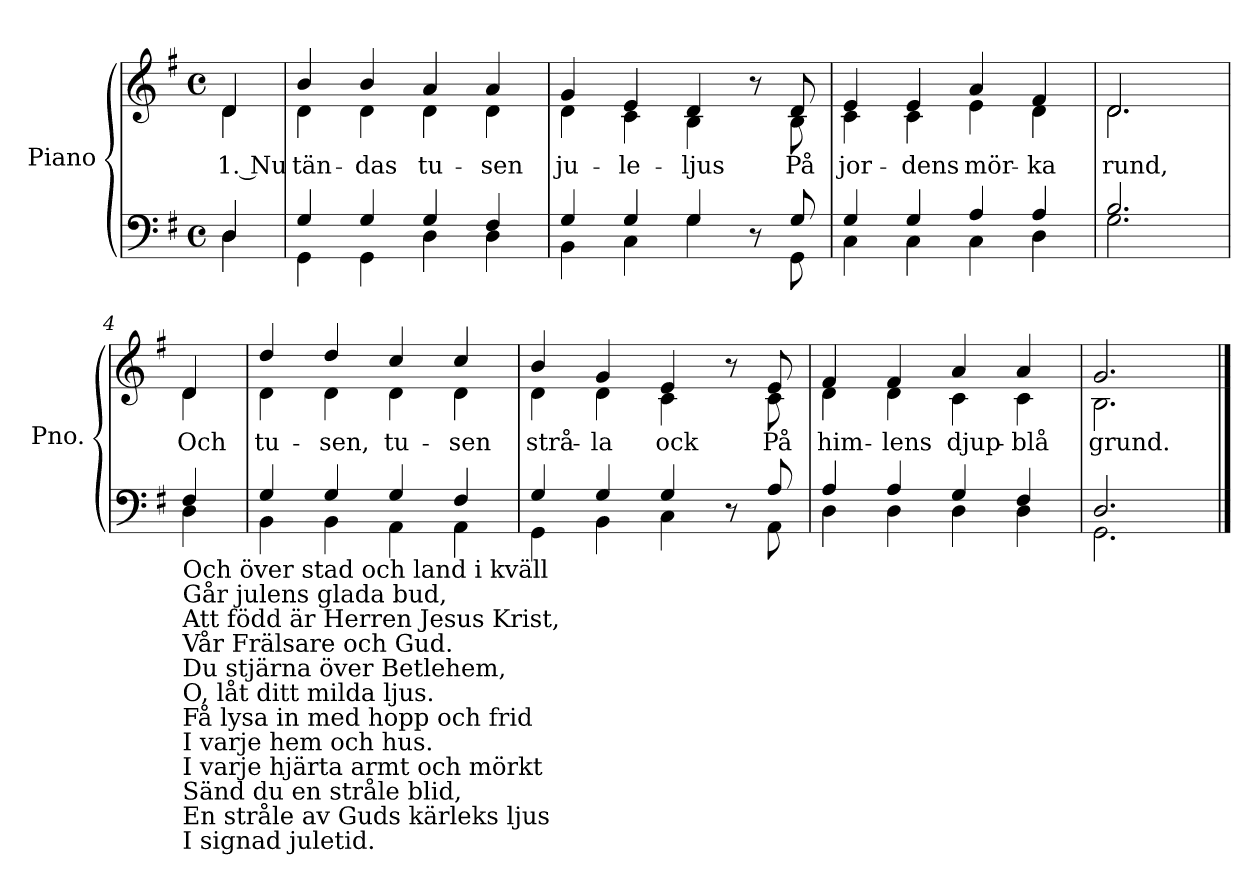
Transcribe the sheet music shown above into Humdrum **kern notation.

**kern	**kern	**text
*part1	*part1	*part1
*staff2	*staff1	*staff1
*I"Piano	*	*
*I'Pno.	*	*
*clefF4	*clefG2	*
*k[f#]	*k[f#]	*
*M4/4	*M4/4	*
*met(c)	*met(c)	*
*MM95	*MM95	*
=	=	=
*^	*	*
!	!	!	!LO:LY:b
*	*	*^	*
4D/	4D\	4d/	4d\	1. Nu
=1	=1	=1	=1	=1
!	!	!	!	!LO:LY:b
4G/	4GG\	4b/	4d\	tän-
!	!	!	!	!LO:LY:b
4G/	4GG\	4b/	4d\	-das
!	!	!	!	!LO:LY:b
4G/	4D\	4a/	4d\	tu-
!	!	!	!	!LO:LY:b
4F#/	4D\	4a/	4d\	-sen
=2	=2	=2	=2	=2
!	!	!	!	!LO:LY:b
4G/	4BB\	4g/	4d\	ju-
!	!	!	!	!LO:LY:b
4G/	4C\	4e/	4c\	-le-
!	!	!	!	!LO:LY:b
4G/	4G\	4d/	4B\	-ljus
8r	8ryy	8r	8ryy	.
!	!	!	!	!LO:LY:b
8G/	8GG\	8d/	8B\	På
=3	=3	=3	=3	=3
!	!	!	!	!LO:LY:b
4G/	4C\	4e/	4c\	jor-
!	!	!	!	!LO:LY:b
4G/	4C\	4e/	4c\	-dens
!	!	!	!	!LO:LY:b
4A/	4C\	4a/	4e\	mör-
!	!	!	!	!LO:LY:b
4A/	4D\	4f#/	4d\	-ka
=4	=4	=4	=4	=4
!	!	!	!	!LO:LY:b
2.B/	2.G\	2.d/	2.d\	rund,
!!LO:LB:g=z	!!
=4X1	=4X1	=4X1	=4X1	=4X1
!LO:TX:b:t=Och över stad och land i kväll	!	!	!	!
!LO:TX:b:t=Går julens glada bud,	!	!	!	!
!LO:TX:b:t=Att född är Herren Jesus Krist,	!	!	!	!
!LO:TX:b:t=Vår Frälsare och Gud.	!	!	!	!
!LO:TX:b:t=Du stjärna över Betlehem,	!	!	!	!
!LO:TX:b:t=O, låt ditt milda ljus.	!	!	!	!
!LO:TX:b:t=Få lysa in med hopp och frid	!	!	!	!
!LO:TX:b:t=I varje hem och hus.	!	!	!	!
!LO:TX:b:t=I varje hjärta armt och mörkt	!	!	!	!
!LO:TX:b:t=Sänd du en stråle blid,	!	!	!	!
!LO:TX:b:t=En stråle av Guds kärleks ljus	!	!	!	!
!LO:TX:b:t=I signad juletid.	!	!	!	!
!	!	!	!	!LO:LY:b
4F#/	4D\	4d/	4d\	Och
=5	=5	=5	=5	=5
!	!	!	!	!LO:LY:b
4G/	4BB\	4dd/	4d\	tu-
!	!	!	!	!LO:LY:b
4G/	4BB\	4dd/	4d\	-sen,
!	!	!	!	!LO:LY:b
4G/	4AA\	4cc/	4d\	tu-
!	!	!	!	!LO:LY:b
4F#/	4AA\	4cc/	4d\	-sen
=6	=6	=6	=6	=6
!	!	!	!	!LO:LY:b
4G/	4GG\	4b/	4d\	strå-
!	!	!	!	!LO:LY:b
4G/	4BB\	4g/	4d\	-la
!	!	!	!	!LO:LY:b
4G/	4C\	4e/	4c\	ock
8r	8ryy	8r	8ryy	.
!	!	!	!	!LO:LY:b
8A/	8AA\	8e/	8c\	På
=7	=7	=7	=7	=7
!	!	!	!	!LO:LY:b
4A/	4D\	4f#/	4d\	him-
!	!	!	!	!LO:LY:b
4A/	4D\	4f#/	4d\	-lens
!	!	!	!	!LO:LY:b
4G/	4D\	4a/	4c\	djup-
!	!	!	!	!LO:LY:b
4F#/	4D\	4a/	4c\	-blå
=8	=8	=8	=8	=8
!	!	!	!	!LO:LY:b
2.D/	2.GG\	2.g/	2.B\	grund.
*v	*v	*	*	*
*	*v	*v	*
==	==	==
*-	*-	*-
